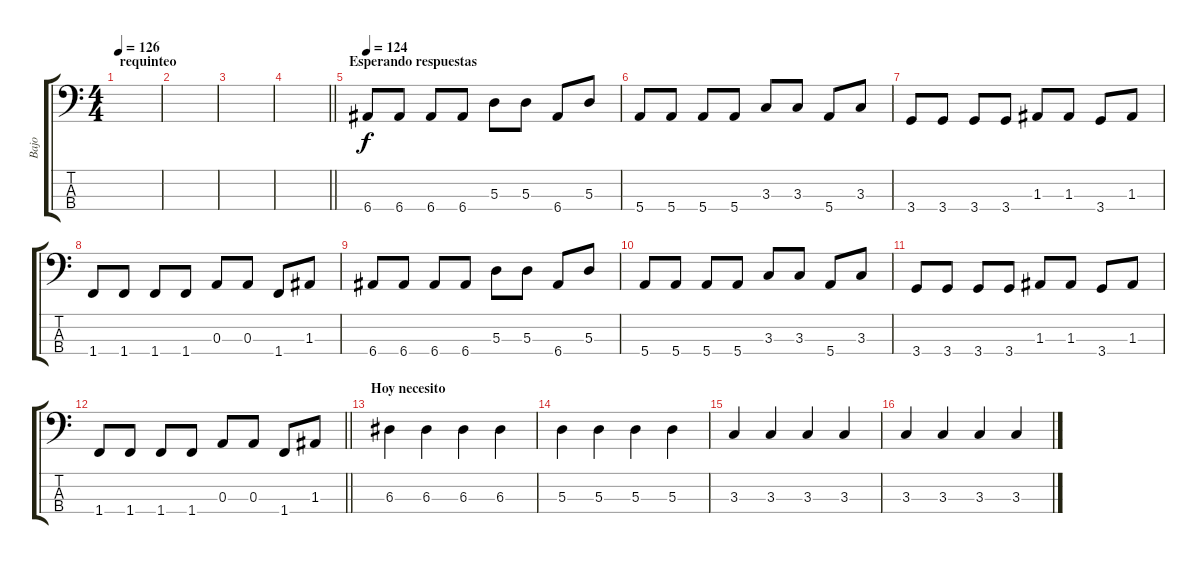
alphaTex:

\track ("Bajo" "Bajo") {instrument electricbassfinger}
\staff {score tabs}
\tuning (G2 D2 A1 E1) {hide}
\ts (4 4)
\section ("" "requinteo")
\tempo 126
\clef f4
\ks c
|
|
|
\barLineRight lightlight
|
\section ("" "Esperando respuestas")
\tempo 124
6.4.8 6.4.8 6.4.8 6.4.8 5.3.8 5.3.8 6.4.8 5.3.8 |
5.4.8 5.4.8 5.4.8 5.4.8 3.3.8 3.3.8 5.4.8 3.3.8 |
3.4.8 3.4.8 3.4.8 3.4.8 1.3.8 1.3.8 3.4.8 1.3.8 |
1.4.8 1.4.8 1.4.8 1.4.8 0.3.8 0.3.8 1.4.8 1.3.8 |
6.4.8 6.4.8 6.4.8 6.4.8 5.3.8 5.3.8 6.4.8 5.3.8 |
5.4.8 5.4.8 5.4.8 5.4.8 3.3.8 3.3.8 5.4.8 3.3.8 |
3.4.8 3.4.8 3.4.8 3.4.8 1.3.8 1.3.8 3.4.8 1.3.8 |
\barLineRight lightlight
1.4.8 1.4.8 1.4.8 1.4.8 0.3.8 0.3.8 1.4.8 1.3.8 |
\section ("" "Hoy necesito")
6.3.4 6.3.4 6.3.4 6.3.4 |
5.3.4 5.3.4 5.3.4 5.3.4 |
3.3.4 3.3.4 3.3.4 3.3.4 |
3.3.4 3.3.4 3.3.4 3.3.4
